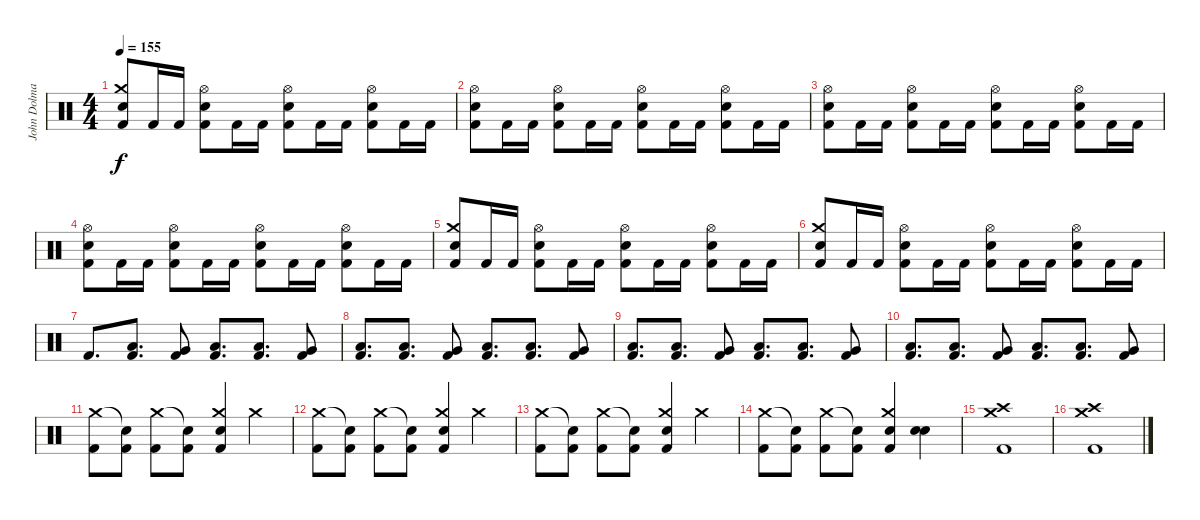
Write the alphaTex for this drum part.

\track ("John Dolmayan Drums" "John Dolma") {instrument percussion}
\staff {score}
\articulation defaults
\ts (4 4)
\tempo 155
\clef neutral
\ks c
("Kick (hit) 2" "Crash medium (hit)" "Electric Snare (hit)").8{dy f} "Kick (hit) 2".16 "Kick (hit) 2".16 ("Kick (hit) 2" "Electric Snare (hit)" "Hi-Hat (open)").8 "Kick (hit) 2".16 "Kick (hit) 2".16 ("Kick (hit) 2" "Electric Snare (hit)" "Hi-Hat (open)").8 "Kick (hit) 2".16 "Kick (hit) 2".16 ("Kick (hit) 2" "Electric Snare (hit)" "Hi-Hat (open)").8 "Kick (hit) 2".16 "Kick (hit) 2".16 |
("Kick (hit) 2" "Electric Snare (hit)" "Hi-Hat (open)").8 "Kick (hit) 2".16 "Kick (hit) 2".16 ("Kick (hit) 2" "Electric Snare (hit)" "Hi-Hat (open)").8 "Kick (hit) 2".16 "Kick (hit) 2".16 ("Kick (hit) 2" "Electric Snare (hit)" "Hi-Hat (open)").8 "Kick (hit) 2".16 "Kick (hit) 2".16 ("Kick (hit) 2" "Electric Snare (hit)" "Hi-Hat (open)").8 "Kick (hit) 2".16 "Kick (hit) 2".16 |
("Kick (hit) 2" "Electric Snare (hit)" "Hi-Hat (open)").8 "Kick (hit) 2".16 "Kick (hit) 2".16 ("Kick (hit) 2" "Electric Snare (hit)" "Hi-Hat (open)").8 "Kick (hit) 2".16 "Kick (hit) 2".16 ("Kick (hit) 2" "Electric Snare (hit)" "Hi-Hat (open)").8 "Kick (hit) 2".16 "Kick (hit) 2".16 ("Kick (hit) 2" "Electric Snare (hit)" "Hi-Hat (open)").8 "Kick (hit) 2".16 "Kick (hit) 2".16 |
("Kick (hit) 2" "Electric Snare (hit)" "Hi-Hat (open)").8 "Kick (hit) 2".16 "Kick (hit) 2".16 ("Kick (hit) 2" "Electric Snare (hit)" "Hi-Hat (open)").8 "Kick (hit) 2".16 "Kick (hit) 2".16 ("Kick (hit) 2" "Electric Snare (hit)" "Hi-Hat (open)").8 "Kick (hit) 2".16 "Kick (hit) 2".16 ("Kick (hit) 2" "Electric Snare (hit)" "Hi-Hat (open)").8 "Kick (hit) 2".16 "Kick (hit) 2".16 |
("Kick (hit) 2" "Crash medium (hit)" "Electric Snare (hit)").8 "Kick (hit) 2".16 "Kick (hit) 2".16 ("Kick (hit) 2" "Electric Snare (hit)" "Hi-Hat (open)").8 "Kick (hit) 2".16 "Kick (hit) 2".16 ("Kick (hit) 2" "Electric Snare (hit)" "Hi-Hat (open)").8 "Kick (hit) 2".16 "Kick (hit) 2".16 ("Kick (hit) 2" "Electric Snare (hit)" "Hi-Hat (open)").8 "Kick (hit) 2".16 "Kick (hit) 2".16 |
("Kick (hit) 2" "Crash medium (hit)" "Electric Snare (hit)").8 "Kick (hit) 2".16 "Kick (hit) 2".16 ("Kick (hit) 2" "Electric Snare (hit)" "Hi-Hat (open)").8 "Kick (hit) 2".16 "Kick (hit) 2".16 ("Kick (hit) 2" "Electric Snare (hit)" "Hi-Hat (open)").8 "Kick (hit) 2".16 "Kick (hit) 2".16 ("Kick (hit) 2" "Electric Snare (hit)" "Hi-Hat (open)").8 "Kick (hit) 2".16 "Kick (hit) 2".16 |
"Kick (hit) 2".8{d} ("Low Floor Tom (hit)" "Kick (hit) 2").8{d} ("Very Low Tom (hit)" "Kick (hit) 2").8 ("Low Tom (hit)" "Kick (hit) 2").8{d} ("Low Floor Tom (hit)" "Kick (hit) 2").8{d} ("Very Low Tom (hit)" "Kick (hit) 2").8 |
("Low Tom (hit)" "Kick (hit) 2").8{d} ("Low Floor Tom (hit)" "Kick (hit) 2").8{d} ("Very Low Tom (hit)" "Kick (hit) 2").8 ("Low Tom (hit)" "Kick (hit) 2").8{d} ("Low Floor Tom (hit)" "Kick (hit) 2").8{d} ("Very Low Tom (hit)" "Kick (hit) 2").8 |
("Low Tom (hit)" "Kick (hit) 2").8{d} ("Low Floor Tom (hit)" "Kick (hit) 2").8{d} ("Very Low Tom (hit)" "Kick (hit) 2").8 ("Low Tom (hit)" "Kick (hit) 2").8{d} ("Low Floor Tom (hit)" "Kick (hit) 2").8{d} ("Very Low Tom (hit)" "Kick (hit) 2").8 |
("Low Tom (hit)" "Kick (hit) 2").8{d} ("Low Floor Tom (hit)" "Kick (hit) 2").8{d} ("Very Low Tom (hit)" "Kick (hit) 2").8 ("Low Tom (hit)" "Kick (hit) 2").8{d} ("Low Floor Tom (hit)" "Kick (hit) 2").8{d} ("Very Low Tom (hit)" "Kick (hit) 2").8 |
("Kick (hit) 2" "Crash medium (hit)").8 ("Kick (hit) 2" "Snare (hit)"{t}).8 ("Kick (hit) 2" "Crash medium (hit)").8 ("Kick (hit) 2" "Snare (hit)"{t}).8 ("Kick (hit) 2" "Electric Snare (hit)" "Crash medium (hit)").4 "Crash medium (hit)".4 |
("Kick (hit) 2" "Crash medium (hit)").8 ("Kick (hit) 2" "Snare (hit)"{t}).8 ("Kick (hit) 2" "Crash medium (hit)").8 ("Kick (hit) 2" "Snare (hit)"{t}).8 ("Kick (hit) 2" "Electric Snare (hit)" "Crash medium (hit)").4 "Crash medium (hit)".4 |
("Kick (hit) 2" "Crash medium (hit)").8 ("Kick (hit) 2" "Snare (hit)"{t}).8 ("Kick (hit) 2" "Crash medium (hit)").8 ("Kick (hit) 2" "Snare (hit)"{t}).8 ("Kick (hit) 2" "Electric Snare (hit)" "Crash medium (hit)").4 "Crash medium (hit)".4 |
("Kick (hit) 2" "Crash medium (hit)").8 ("Kick (hit) 2" "Snare (hit)"{t}).8 ("Kick (hit) 2" "Crash medium (hit)").8 ("Kick (hit) 2" "Snare (hit)"{t}).8 ("Kick (hit) 2" "Electric Snare (hit)" "Crash medium (hit)").4 ("Electric Snare (hit)" "Electric Snare (hit)").4 |
("Kick (hit) 2" "Crash high (hit)" "Crash medium (hit)").1 |
("Kick (hit) 2" "Crash high (hit)" "Crash medium (hit)").1
